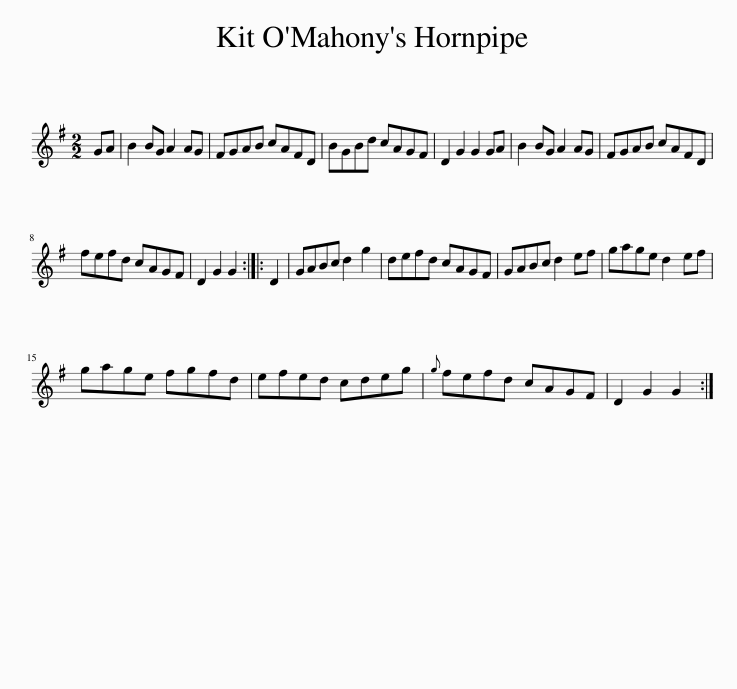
X:1
L:1/8
M:2/2
I:linebreak $
K:G
V:1 treble
V:1
 GA | B2 BG A2 AG | FGAB cAFD | BGBd cAGF | D2 G2 G2 GA | %5
 B2 BG A2 AG | FGAB cAFD |$ fefd cAGF | D2 G2 G2 :: D2 | %10
 GABc d2 g2 | defd cAGF | GABc d2 ef | gage d2 ef |$ gage fgfd | %15
 efed cdeg |{g} fefd cAGF | D2 G2 G2 :| %18
